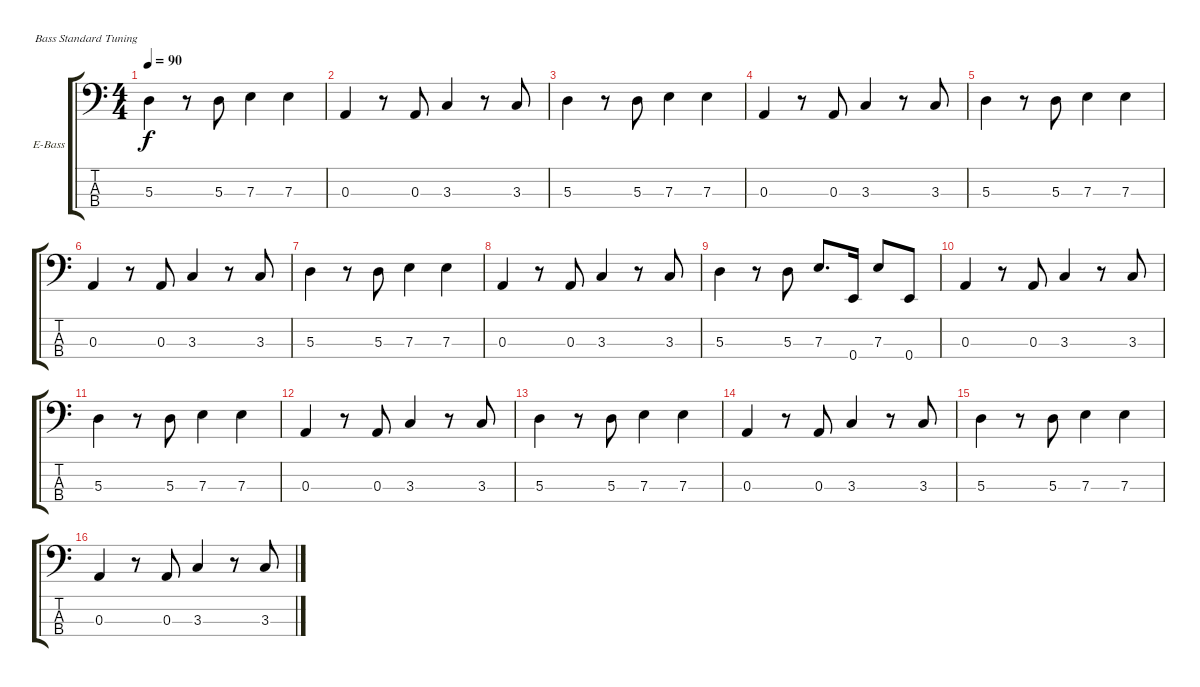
\bracketExtendMode groupsimilarinstruments
\firstSystemTrackNameOrientation horizontal
\otherSystemsTrackNameOrientation horizontal
\track ("Бас" "E-Bass") {instrument electricbassfinger}
\staff {score tabs}
\tuning (G2 D2 A1 E1)
\ts (4 4)
\tempo 90
\clef f4
\ks c
5.3.4{dy f} r.8 5.3.8 7.3.4 7.3.4 |
0.3.4 r.8 0.3.8 3.3.4 r.8 3.3.8 |
5.3.4 r.8 5.3.8 7.3.4 7.3.4 |
0.3.4 r.8 0.3.8 3.3.4 r.8 3.3.8 |
5.3.4 r.8 5.3.8 7.3.4 7.3.4 |
0.3.4 r.8 0.3.8 3.3.4 r.8 3.3.8 |
5.3.4 r.8 5.3.8 7.3.4 7.3.4 |
0.3.4 r.8 0.3.8 3.3.4 r.8 3.3.8 |
5.3.4 r.8 5.3.8 7.3.8{d} 0.4.16 7.3.8 0.4.8 |
0.3.4 r.8 0.3.8 3.3.4 r.8 3.3.8 |
5.3.4 r.8 5.3.8 7.3.4 7.3.4 |
0.3.4 r.8 0.3.8 3.3.4 r.8 3.3.8 |
5.3.4 r.8 5.3.8 7.3.4 7.3.4 |
0.3.4 r.8 0.3.8 3.3.4 r.8 3.3.8 |
5.3.4 r.8 5.3.8 7.3.4 7.3.4 |
0.3.4 r.8 0.3.8 3.3.4 r.8 3.3.8
